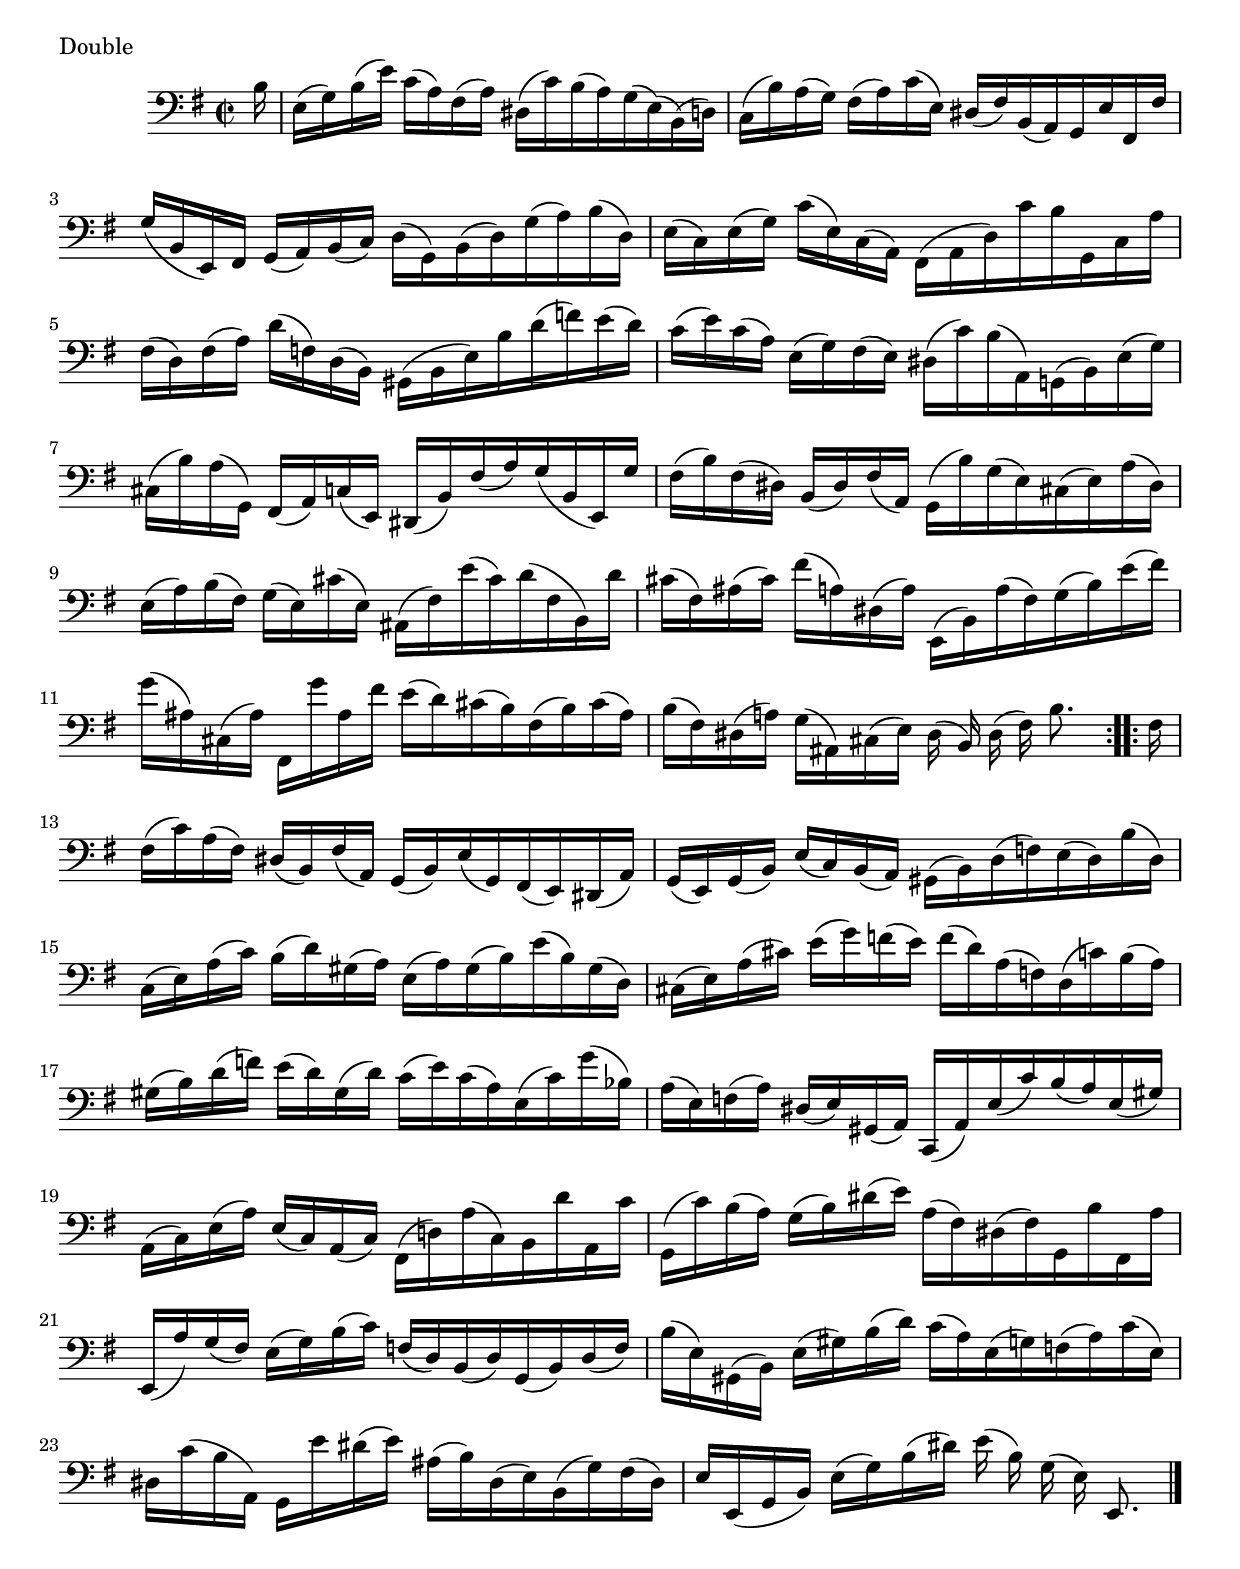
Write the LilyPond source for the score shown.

\version "2.16.0"

% Movement 2, Double

\version "2.24.3"

iiA =  {
  fis''16 |
  b'16(   d''16)  fis''16(   b''16)  g''16(   e''16)  cis''16(   e''16)  
  ais'16(   g''16)  fis''16(   e''16)  d''16(   b'16)(   fis'16)(   a'16)  |
  % 2
  g'16(   fis''16)  e''16(   d''16)  cis''16(   e''16)  g''16(   b'16)  
  ais'16(   cis''16)  fis'16(   e'16)  d'16  b'16  cis'16  cis''16  |
  % 3
  d''16(  fis'16   b16)  cis'16  d'16(   e'16)  fis'16(   g'16)
  a'16(   d'16)  fis'16(   a'16)  d''16(   e''16)  fis''16(   a'16)  |
  % 4
  b'16(   g'16)  b'16(   d''16)  g''16(   b'16)  g'16(   e'16)
  cis'16(  e'16   a'16)  g''16  fis''16  d'16  g'16  e''16  |
  % 5
  cis''16(   a'16)  cis''16(   e''16)  a''16(   c''16)  a'16(   fis'16)  
  dis'16(  fis'16   b'16)  fis''16  a''16(   c'''16)  b''16(   a''16) |
  % 6
  g''16(   b''16)  g''16(   e''16)  b'16(   d''16)  cis''16(   b'16)  
  ais'16(   g''16)  fis''16(   e'16)  d'!16(   fis'16)  b'16(   d''16)  |
  % 7
  gis'16(   fis''16)  e''16(   d'16)  cis'16(   e'16)  g'16(   b16)  
  ais16(   fis'16)  cis''16(   e''16)  d''16(  fis'16   b16)  d''16  |
  % 8
  cis''16(   fis''16)  cis''16(   ais'16)  fis'16(   ais'16)  cis''16(   e'16)
  d'16(   fis''16)  d''16(   b'16)  gis'16(   b'16)  e''16(   ais'16)  |
  % 9
  b'16(   e''16)  fis''16(   cis''16)  d''16(   b'16)  gis''16(   b'16)  
  eis'16(   cis''16)  b''16(   gis''16)  a''16(  cis''16   fis'16)  a''16  |
  % 10
  gis''16(   cis''16)  eis''16(   gis''16)  cis'''16(   e''16)  ais'16(   e''16)
  b16(   fis'16)  e''16(   cis''16)  d''16(   fis''16)  b''16(   cis'''16)  |
  % 11
  d'''16(   eis''16)  gis'16(   eis''16)  cis'16  d'''16 eis''16 cis'''16
  b''16(   a''16)  gis''16(   fis''16)  cis''16(   fis''16) gis''16(   eis''16)  |
  % 12
  fis''16(   cis''16)  ais'16(   e''!16)  d''16(   eis'16)  gis'16(   b'16)  
  ais'16(   fis'16)  ais'16(   cis''16)   \set autoBeaming = ##f fis''8.
    cis''16  |

  \set autoBeaming = ##t
  % 13
  cis''16(   g''16)  e''16(   cis''16)  ais'16(   fis'16)  cis''16(   e'16)
  d'16(   fis'16)  b'16(   d'16)  cis'16(   b16)  ais16(   e'16)  |
  % 14
  d'16(   b16)  d'16(   fis'16)  b'16(   g'16)  fis'16(   e'16)
  dis'16(   fis'16)  a'16(   c''16)  b'16(   a'16)  fis''16(   a'16)  |
  % 15
  g'16(   b'16)  e''16(   g''16)  fis''16(   a''16)  dis''16(   e''16)  
  b'16(   e''16)  dis''16(   fis''16)  b''16(   fis''16)  dis''16(   a'16)  |
  % 16
  gis'16(   b'16)  e''16(   gis''16)  b''16(   d'''16)  c'''16(   b''16)  
  c'''16(   a''16)  e''16(   c''16)  a'16(   g''16)  fis''16(   e''16)  |
  % 17
  dis''16(   fis''16)  a''16(   c'''16)  b''16(   a''16)  dis''16(   a''16)
  g''16(   b''16)  g''16(   e''16)  b'16(   g''16)  d'''16(   f''16)  |
  % 18
  e''16(   b'16)  c''16(   e''16)  ais'16(   b'16)  dis'16(   e'16)
  g16(   e'16)  b'16(   g''16)  fis''16(   e''16)  b'16(   dis''16)  |
  % 19
  e'16(   g'16)  b'16(   e''16)  b'16(   g'16)  e'16(   g'16)
  cis'16(   a'!16)  e''16(   g'16)  fis'16  a''16  e'16  g''16  |
  % 20
  d'16(   g''16)  fis''16(   e''16)  d''16(   fis''16)  ais''16(   b''16) 
  e''16(   cis''16)  ais'16(   cis''16)  d'16  fis''16  cis'16  e''16  |
  % 21
  b16(   e''16)  d''16(   cis''16)  b'16(   d''16)  fis''16(   g''16)  
  c''16(   a'16)  fis'16(   a'16)  d'16(   fis'16)  a'16(   c''16)  |
  % 22
  fis''16(   b'16)  dis'16(   fis'16)  b'16(   dis''16)  fis''16(   a''16)
  g''16(   e''16)  b'16(   d''16)  c''16(   e''16)  g''16(   b'16) |
  % 23
  ais'16  g''16(  fis''16   e'16)  d'16  b''16  ais''16(   b''16)  
  eis''16(   fis''16)  ais'16(   b'16)  fis'16(   d''16)  cis''16(   ais'16)  |
  % 24
  b'16  b16(  d'16   fis'16)  b'16(   d''16)  fis''16(   ais''16)  
  b''16(   fis''16)  d''16(   b'16)  b8.
} 

iiStaff = \context Staff <<
  \context Voice=A \iiA
>>


iiCelloGlobal =   {
  \clef "bass"
  \key g\major

  % Time signature: To get the right C symbol, we need 2/2,
  % then baseMoment needs to be modified to group notes correctly.
  \time 2/2
  \set Timing.baseMoment = #(ly:make-moment 1 4)

  \repeat "volta" 2 {
    \partial 16
    s16 | s1*11 | s16*15 
  }
  \repeat "volta" 2 {
    s16 | s1*11 | s16*15 \bar "|."
  }
}

iiCelloScripts =  {
}

iiCelloStaff =  \context Staff <<
   \transpose c' f, \iiStaff
  \iiCelloGlobal
  \iiCelloScripts
>>

\score {
  \iiCelloStaff
  \layout { }
  
  \midi {
    \tempo 4 = 76
    }


  \header {
    piece = "Double"
    opus = ""
  }
}
